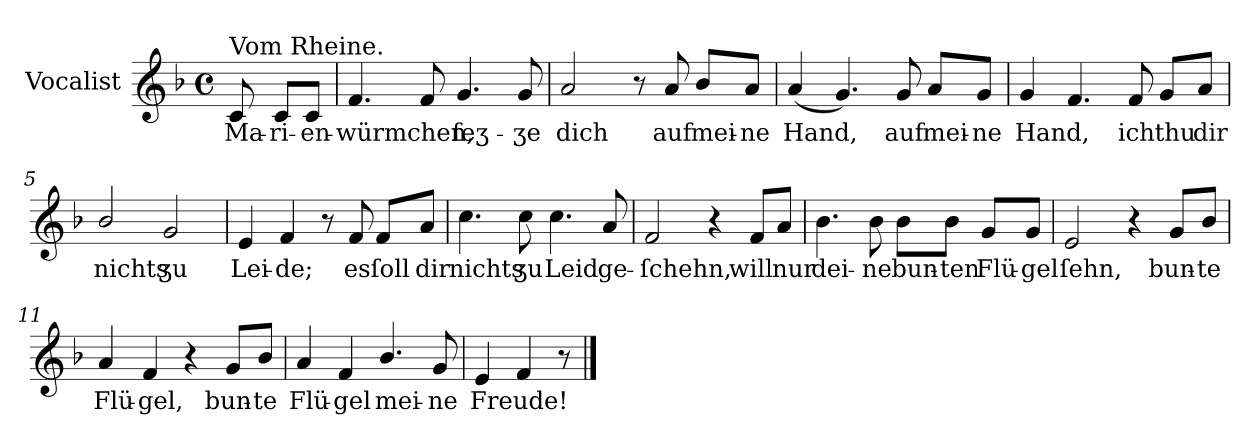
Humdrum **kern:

**kern	**text
*part1	*part1
*staff1	*staff1
*I"Vocalist	*
*k[b-]	*
*F:	*
*M4/4	*
*met(c)	*
=	=
!LO:TX:a:t=Vom Rheine.	!
8c	Ma-
8cL	-ri-
8cJ	-en-
=1	=1
4.f	-würmchen,
8f	.
4.g	ſeʒ-
8g	-ʒe
=2	=2
2a	dich
8r	.
8a	auf
8b-/L	mei-
8aJ	-ne
=3	=3
(4a	Hand,
4.g)	.
8g	auf
8aL	mei-
8gJ	-ne
=4	=4
4g	Hand,
4.f	.
8f	ich
8gL	thu
8aJ	dir
=5	=5
2b-/	nichts
2g	ʒu
=6	=6
4e	Lei-
4f	-de;
8r	.
8f	es
8fL	ſoll
8aJ	dir
=7	=7
4.cc	nichts
8cc	ʒu
4.cc	Leid
8a	ge-
=8	=8
2f	-ſchehn,
4r	.
8fL	will
8aJ	nur
=9	=9
4.b-	dei-
8b-	-ne
8b-L	bun-
8b-J	-ten
8gL	Flü-
8gJ	-gel
=10	=10
2e	ſehn,
4r	.
8gL	bun-
8b-/J	-te
=11	=11
4a	Flü-
4f	-gel,
4r	.
8gL	bun-
8b-/J	-te
=12	=12
4a	Flü-
4f	-gel
4.b-/	mei-
8g	-ne
=13	=13
4e	Freude!
4f	.
8r	.
==	==
*-	*-
